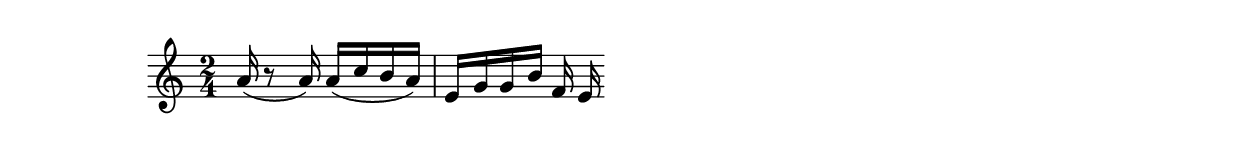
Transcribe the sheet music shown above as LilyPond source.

% Pagnini's Caprice # 24 in A minor
%
% See http://violinsheetmusic.org/classical/p/paganini/caprice-24.pdf
\version "2.18.2"

\relative c'' {
  \time 2/4
  a16( r8 a16) a( c b a) | e g g b f e|
}
